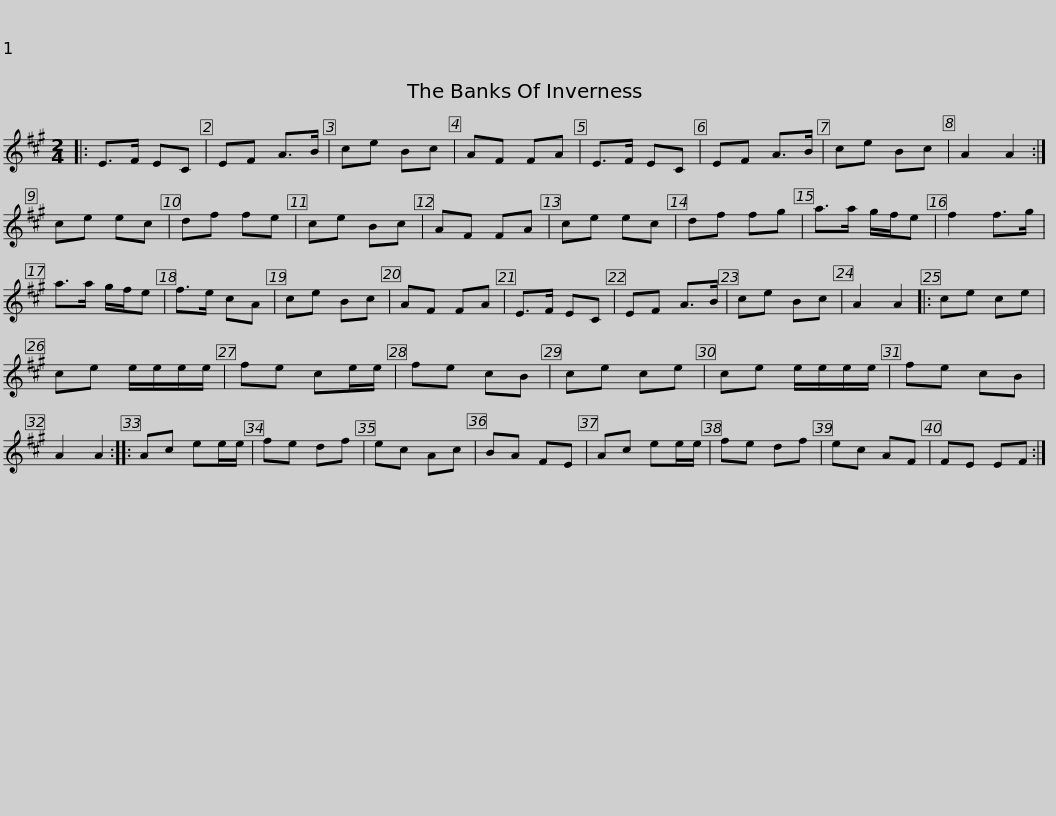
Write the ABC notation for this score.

X:1
L:1/8
M:2/4
I:linebreak $
K:A
V:1 treble
V:1
|: E>F EC | EF A>B | ce Bc | AF FA | E>F EC | %5
 EF A>B | ce Bc | A2 A2 :| ce ec | df fe |$ %10
 ce Bc | AF FA | ce ec | df fg | a>a g/f/e | %15
 f2 f>g | a>a g/f/e | f>e cA | ce Bc | AF FA |$ %20
 E>F EC | EF A>B | ce Bc | A2 A2 |: ce ce | %25
 ce e/e/e/e/ | fe ce/e/ | fe cB | ce ce | ce e/e/e/e/ |$ %30
 fe cB | A2 A2 :: Ac ee/e/ | fe df | ec Ac | %35
 BA FE | Ac ee/e/ | fe df | ec AF | FE EF :| %40
